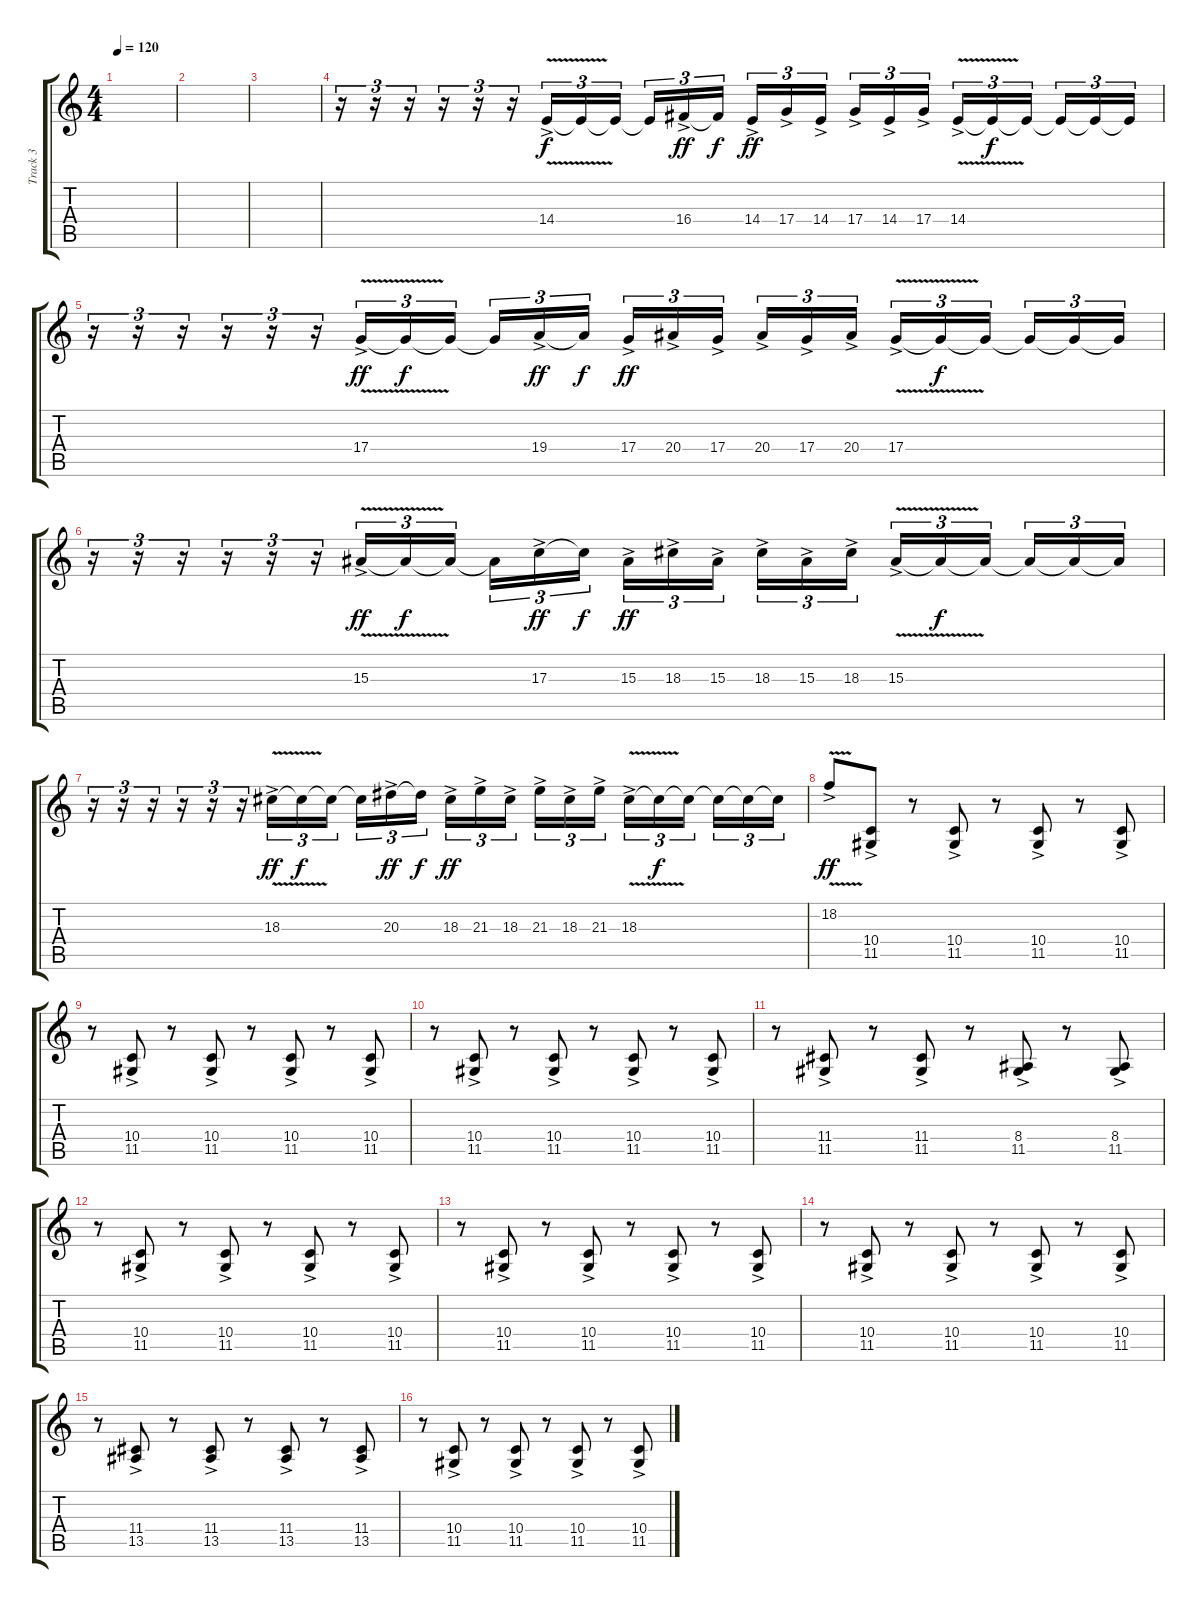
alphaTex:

\track ("Track 3" "Track 3") {instrument flute}
\staff {score tabs}
\tuning (E4 B3 G3 D3 A2 E2) {hide}
\ts (4 4)
\tempo 120
\clef g2
\ks c
|
|
|
r.16{tu (3 2) volume 16} r.16{tu (3 2)} r.16{tu (3 2)} r.16{tu (3 2)} r.16{tu (3 2)} r.16{tu (3 2)} 14.4{v ac}.16{tu (3 2)} 14.4{t}.16{tu (3 2) dy f} 14.4{t}.16{tu (3 2) beam splitsecondary} 14.4{t}.16{tu (3 2)} 16.4{ac}.16{tu (3 2) dy ff} 16.4{t}.16{tu (3 2) dy f} 14.4{ac}.16{tu (3 2) dy ff} 17.4{ac}.16{tu (3 2)} 14.4{ac}.16{tu (3 2) beam splitsecondary} 17.4{ac}.16{tu (3 2)} 14.4{ac}.16{tu (3 2)} 17.4{ac}.16{tu (3 2)} 14.4{v ac}.16{tu (3 2)} 14.4{t}.16{tu (3 2) dy f} 14.4{t}.16{tu (3 2) beam splitsecondary} 14.4{t}.16{tu (3 2)} 14.4{t}.16{tu (3 2)} 14.4{t}.16{tu (3 2)} |
r.16{tu (3 2)} r.16{tu (3 2)} r.16{tu (3 2)} r.16{tu (3 2)} r.16{tu (3 2)} r.16{tu (3 2)} 17.4{v ac}.16{tu (3 2) dy ff} 17.4{t}.16{tu (3 2) dy f} 17.4{t}.16{tu (3 2) beam splitsecondary} 17.4{t}.16{tu (3 2)} 19.4{ac}.16{tu (3 2) dy ff} 19.4{t}.16{tu (3 2) dy f} 17.4{ac}.16{tu (3 2) dy ff} 20.4{ac}.16{tu (3 2)} 17.4{ac}.16{tu (3 2) beam splitsecondary} 20.4{ac}.16{tu (3 2)} 17.4{ac}.16{tu (3 2)} 20.4{ac}.16{tu (3 2)} 17.4{v ac}.16{tu (3 2)} 17.4{t}.16{tu (3 2) dy f} 17.4{t}.16{tu (3 2) beam splitsecondary} 17.4{t}.16{tu (3 2)} 17.4{t}.16{tu (3 2)} 17.4{t}.16{tu (3 2)} |
r.16{tu (3 2)} r.16{tu (3 2)} r.16{tu (3 2)} r.16{tu (3 2)} r.16{tu (3 2)} r.16{tu (3 2)} 15.3{v ac}.16{tu (3 2) dy ff} 15.3{t}.16{tu (3 2) dy f} 15.3{t}.16{tu (3 2) beam splitsecondary} 15.3{t}.16{tu (3 2)} 17.3{ac}.16{tu (3 2) dy ff} 17.3{t}.16{tu (3 2) dy f} 15.3{ac}.16{tu (3 2) dy ff} 18.3{ac}.16{tu (3 2)} 15.3{ac}.16{tu (3 2) beam splitsecondary} 18.3{ac}.16{tu (3 2)} 15.3{ac}.16{tu (3 2)} 18.3{ac}.16{tu (3 2)} 15.3{v ac}.16{tu (3 2)} 15.3{t}.16{tu (3 2) dy f} 15.3{t}.16{tu (3 2) beam splitsecondary} 15.3{t}.16{tu (3 2)} 15.3{t}.16{tu (3 2)} 15.3{t}.16{tu (3 2)} |
r.16{tu (3 2)} r.16{tu (3 2)} r.16{tu (3 2)} r.16{tu (3 2)} r.16{tu (3 2)} r.16{tu (3 2)} 18.3{v ac}.16{tu (3 2) dy ff} 18.3{t}.16{tu (3 2) dy f} 18.3{t}.16{tu (3 2) beam splitsecondary} 18.3{t}.16{tu (3 2)} 20.3{ac}.16{tu (3 2) dy ff} 20.3{t}.16{tu (3 2) dy f} 18.3{ac}.16{tu (3 2) dy ff} 21.3{ac}.16{tu (3 2)} 18.3{ac}.16{tu (3 2) beam splitsecondary} 21.3{ac}.16{tu (3 2)} 18.3{ac}.16{tu (3 2)} 21.3{ac}.16{tu (3 2)} 18.3{v ac}.16{tu (3 2)} 18.3{t}.16{tu (3 2) dy f} 18.3{t}.16{tu (3 2) beam splitsecondary} 18.3{t}.16{tu (3 2)} 18.3{t}.16{tu (3 2)} 18.3{t}.16{tu (3 2)} |
18.2{v ac}.8{dy ff} (10.4{ac} 11.5{ac}).8 r.8 (10.4{ac} 11.5{ac}).8 r.8 (10.4{ac} 11.5{ac}).8 r.8 (10.4{ac} 11.5{ac}).8 |
r.8 (10.4{ac} 11.5{ac}).8 r.8 (10.4{ac} 11.5{ac}).8 r.8 (10.4{ac} 11.5{ac}).8 r.8 (10.4{ac} 11.5{ac}).8 |
r.8 (10.4{ac} 11.5{ac}).8 r.8 (10.4{ac} 11.5{ac}).8 r.8 (10.4{ac} 11.5{ac}).8 r.8 (10.4{ac} 11.5{ac}).8 |
r.8 (11.4{ac} 11.5{ac}).8 r.8 (11.4{ac} 11.5{ac}).8 r.8 (8.4{ac} 11.5{ac}).8 r.8 (8.4{ac} 11.5{ac}).8 |
r.8 (10.4{ac} 11.5{ac}).8 r.8 (10.4{ac} 11.5{ac}).8 r.8 (10.4{ac} 11.5{ac}).8 r.8 (10.4{ac} 11.5{ac}).8 |
r.8 (10.4{ac} 11.5{ac}).8 r.8 (10.4{ac} 11.5{ac}).8 r.8 (10.4{ac} 11.5{ac}).8 r.8 (10.4{ac} 11.5{ac}).8 |
r.8 (10.4{ac} 11.5{ac}).8 r.8 (10.4{ac} 11.5{ac}).8 r.8 (10.4{ac} 11.5{ac}).8 r.8 (10.4{ac} 11.5{ac}).8 |
r.8 (11.4{ac} 13.5{ac}).8 r.8 (11.4{ac} 13.5{ac}).8 r.8 (11.4{ac} 13.5{ac}).8 r.8 (11.4{ac} 13.5{ac}).8 |
r.8 (10.4{ac} 11.5{ac}).8 r.8 (10.4{ac} 11.5{ac}).8 r.8 (10.4{ac} 11.5{ac}).8 r.8 (10.4{ac} 11.5{ac}).8
